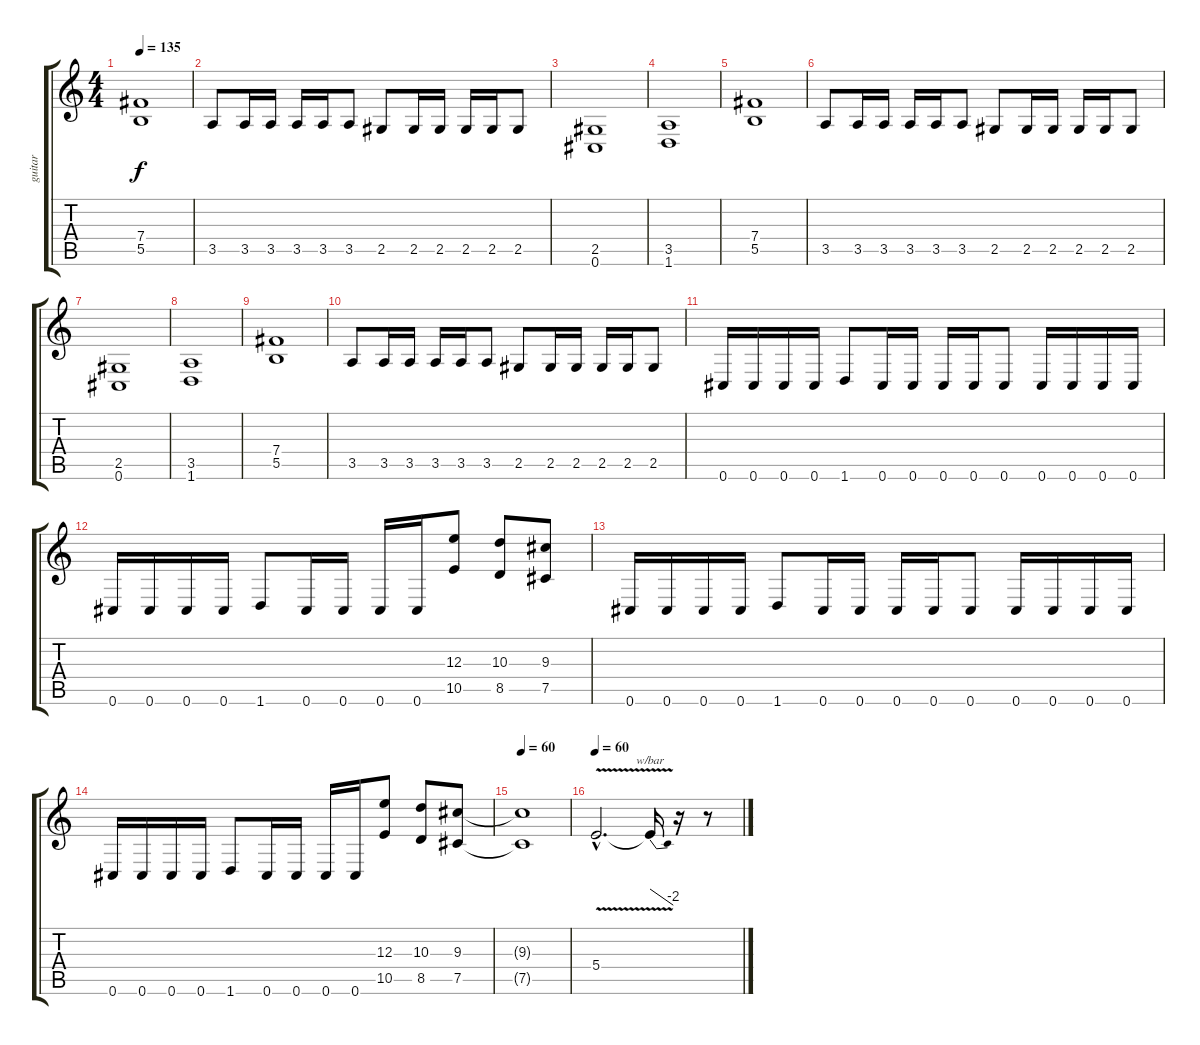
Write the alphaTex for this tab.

\track ("guitar" "guitar") {instrument distortionguitar}
\staff {score tabs}
\tuning (Db4 Ab3 E3 B2 Gb2 Db2) {hide}
\ts (4 4)
\tempo 135
\clef g2
\ks c
(7.4 5.5).1{dy f} |
3.5.8 3.5.16 3.5.16 3.5.16 3.5.16 3.5.8 2.5.8 2.5.16 2.5.16 2.5.16 2.5.16 2.5.8 |
(2.5 0.6).1 |
(3.5 1.6).1 |
(7.4 5.5).1 |
3.5.8 3.5.16 3.5.16 3.5.16 3.5.16 3.5.8 2.5.8 2.5.16 2.5.16 2.5.16 2.5.16 2.5.8 |
(2.5 0.6).1 |
(3.5 1.6).1 |
(7.4 5.5).1 |
3.5.8 3.5.16 3.5.16 3.5.16 3.5.16 3.5.8 2.5.8 2.5.16 2.5.16 2.5.16 2.5.16 2.5.8 |
0.6.16 0.6.16 0.6.16 0.6.16 1.6.8 0.6.16 0.6.16 0.6.16 0.6.16 0.6.8 0.6.16 0.6.16 0.6.16 0.6.16 |
0.6.16 0.6.16 0.6.16 0.6.16 1.6.8 0.6.16 0.6.16 0.6.16 0.6.16 (12.3 10.5).8 (10.3 8.5).8 (9.3 7.5).8 |
0.6.16 0.6.16 0.6.16 0.6.16 1.6.8 0.6.16 0.6.16 0.6.16 0.6.16 0.6.8 0.6.16 0.6.16 0.6.16 0.6.16 |
0.6.16 0.6.16 0.6.16 0.6.16 1.6.8 0.6.16 0.6.16 0.6.16 0.6.16 (12.3 10.5).8 (10.3 8.5).8 (9.3 7.5).8 |
\tempo 60
(9.3{t} 7.5{t}).1 |
\tempo 60
5.4{v hac}.2{d} 5.4{t}.16{tbe (dive default 0 0 60 -8)} r.16 r.8
